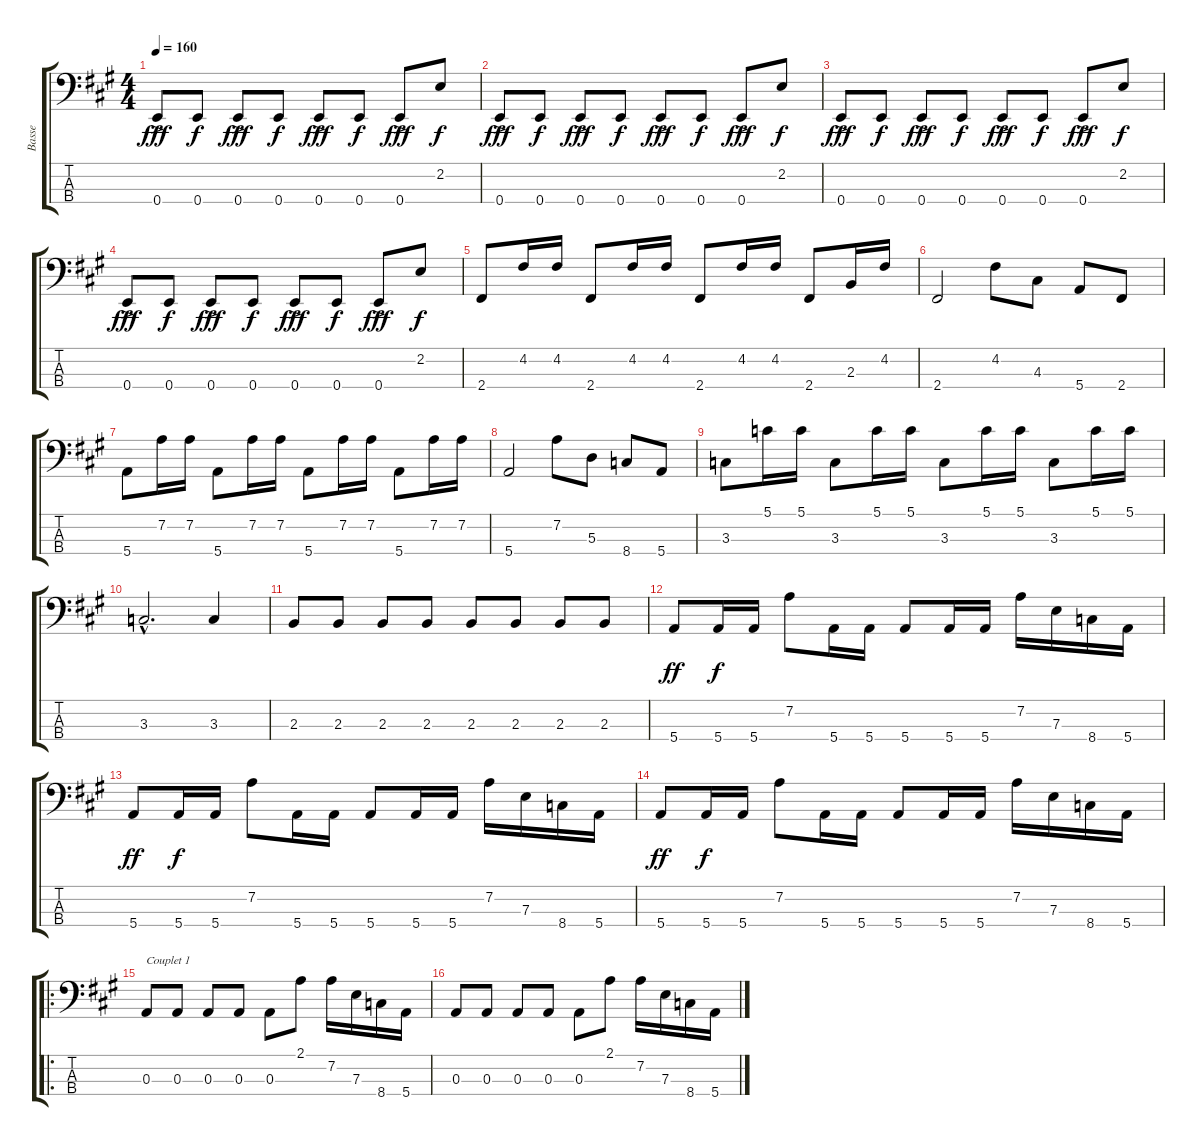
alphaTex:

\track ("Basse" "Basse") {instrument electricbasspick}
\staff {score tabs}
\tuning (G2 D2 A1 E1) {hide}
\ts (4 4)
\tempo 160
\clef f4
\ks a
0.4{ac}.8{dy fff} 0.4.8{dy f} 0.4{ac}.8{dy fff} 0.4.8{dy f} 0.4{ac}.8{dy fff} 0.4.8{dy f} 0.4{ac}.8{dy fff} 2.2.8{dy f} |
0.4{ac}.8{dy fff} 0.4.8{dy f} 0.4{ac}.8{dy fff} 0.4.8{dy f} 0.4{ac}.8{dy fff} 0.4.8{dy f} 0.4{ac}.8{dy fff} 2.2.8{dy f} |
0.4{ac}.8{dy fff} 0.4.8{dy f} 0.4{ac}.8{dy fff} 0.4.8{dy f} 0.4{ac}.8{dy fff} 0.4.8{dy f} 0.4{ac}.8{dy fff} 2.2.8{dy f} |
0.4{ac}.8{dy fff} 0.4.8{dy f} 0.4{ac}.8{dy fff} 0.4.8{dy f} 0.4{ac}.8{dy fff} 0.4.8{dy f} 0.4{ac}.8{dy fff} 2.2.8{dy f} |
2.4.8 4.2.16 4.2.16 2.4.8 4.2.16 4.2.16 2.4.8 4.2.16 4.2.16 2.4.8 2.3.16 4.2.16 |
2.4.2 4.2.8 4.3.8 5.4.8 2.4.8 |
5.4.8 7.2.16 7.2.16 5.4.8 7.2.16 7.2.16 5.4.8 7.2.16 7.2.16 5.4.8 7.2.16 7.2.16 |
5.4.2 7.2.8 5.3.8 8.4.8 5.4.8 |
3.3.8 5.1.16 5.1.16 3.3.8 5.1.16 5.1.16 3.3.8 5.1.16 5.1.16 3.3.8 5.1.16 5.1.16 |
3.3{hac}.2{d} 3.3.4 |
2.3.8 2.3.8 2.3.8 2.3.8 2.3.8 2.3.8 2.3.8 2.3.8 |
5.4.8{dy ff} 5.4.16{dy f} 5.4.16 7.2.8 5.4.16 5.4.16 5.4.8 5.4.16 5.4.16 7.2.16 7.3.16 8.4.16 5.4.16 |
5.4.8{dy ff} 5.4.16{dy f} 5.4.16 7.2.8 5.4.16 5.4.16 5.4.8 5.4.16 5.4.16 7.2.16 7.3.16 8.4.16 5.4.16 |
5.4.8{dy ff} 5.4.16{dy f} 5.4.16 7.2.8 5.4.16 5.4.16 5.4.8 5.4.16 5.4.16 7.2.16 7.3.16 8.4.16 5.4.16 |
\ro
0.3.8{txt "Couplet 1"} 0.3.8 0.3.8 0.3.8 0.3.8 2.1.8 7.2.16 7.3.16 8.4.16 5.4.16 |
0.3.8 0.3.8 0.3.8 0.3.8 0.3.8 2.1.8 7.2.16 7.3.16 8.4.16 5.4.16
